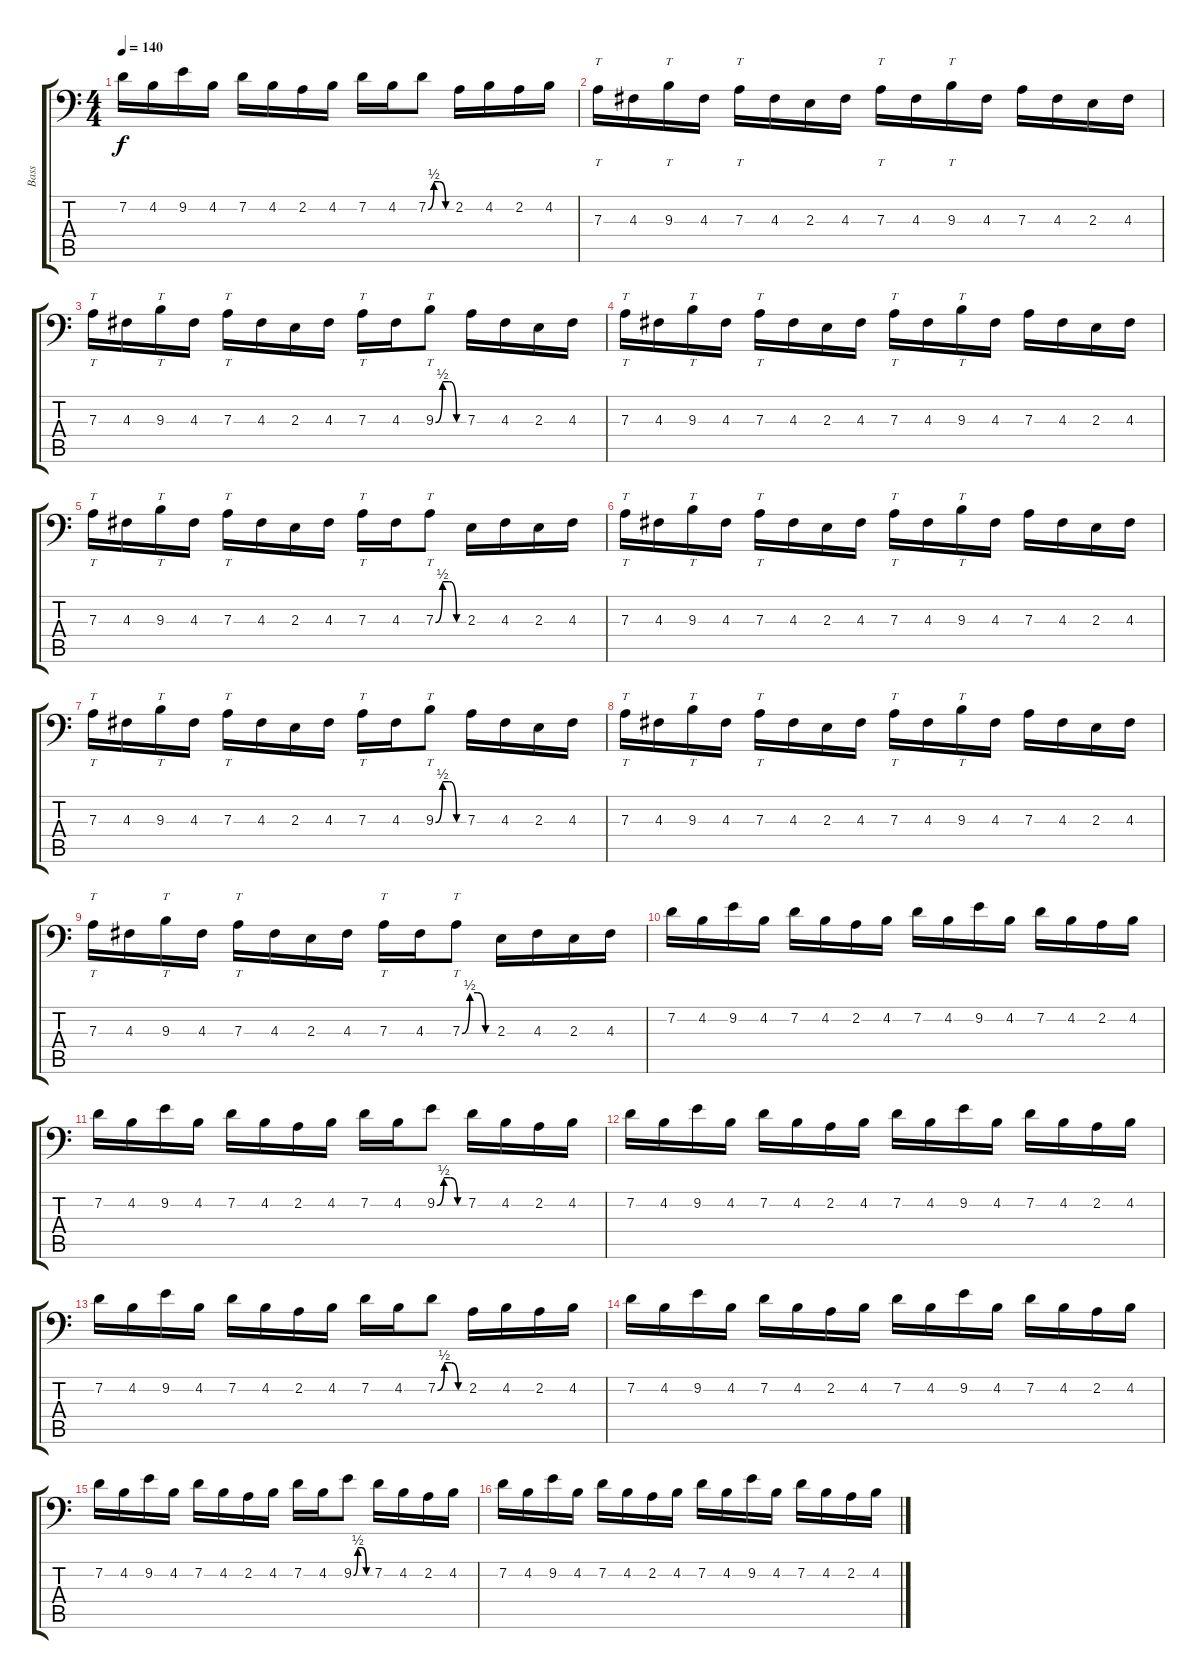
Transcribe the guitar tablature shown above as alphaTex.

\track ("Bass" "Bass") {instrument electricbassfinger}
\staff {score tabs}
\tuning (C3 G2 D2 A1 E1 B0) {hide}
\ts (4 4)
\tempo 140
\clef f4
\ks c
7.2.16{dy f} 4.2.16 9.2.16 4.2.16 7.2.16 4.2.16 2.2.16 4.2.16 7.2.16 4.2.16 7.2{be (custom 0 0 15 2 30 2 45 0 60 0)}.8 2.2.16 4.2.16 2.2.16 4.2.16 |
7.3.16{tt} 4.3.16 9.3.16{tt} 4.3.16 7.3.16{tt} 4.3.16 2.3.16 4.3.16 7.3.16{tt} 4.3.16 9.3.16{tt} 4.3.16 7.3.16 4.3.16 2.3.16 4.3.16 |
7.3.16{tt} 4.3.16 9.3.16{tt} 4.3.16 7.3.16{tt} 4.3.16 2.3.16 4.3.16 7.3.16{tt} 4.3.16 9.3{be (custom 0 0 15 2 30 2 45 0 60 0)}.8{tt} 7.3.16 4.3.16 2.3.16 4.3.16 |
7.3.16{tt} 4.3.16 9.3.16{tt} 4.3.16 7.3.16{tt} 4.3.16 2.3.16 4.3.16 7.3.16{tt} 4.3.16 9.3.16{tt} 4.3.16 7.3.16 4.3.16 2.3.16 4.3.16 |
7.3.16{tt} 4.3.16 9.3.16{tt} 4.3.16 7.3.16{tt} 4.3.16 2.3.16 4.3.16 7.3.16{tt} 4.3.16 7.3{be (custom 0 0 15 2 30 2 45 0 60 0)}.8{tt} 2.3.16 4.3.16 2.3.16 4.3.16 |
7.3.16{tt} 4.3.16 9.3.16{tt} 4.3.16 7.3.16{tt} 4.3.16 2.3.16 4.3.16 7.3.16{tt} 4.3.16 9.3.16{tt} 4.3.16 7.3.16 4.3.16 2.3.16 4.3.16 |
7.3.16{tt} 4.3.16 9.3.16{tt} 4.3.16 7.3.16{tt} 4.3.16 2.3.16 4.3.16 7.3.16{tt} 4.3.16 9.3{be (custom 0 0 15 2 30 2 45 0 60 0)}.8{tt} 7.3.16 4.3.16 2.3.16 4.3.16 |
7.3.16{tt} 4.3.16 9.3.16{tt} 4.3.16 7.3.16{tt} 4.3.16 2.3.16 4.3.16 7.3.16{tt} 4.3.16 9.3.16{tt} 4.3.16 7.3.16 4.3.16 2.3.16 4.3.16 |
7.3.16{tt} 4.3.16 9.3.16{tt} 4.3.16 7.3.16{tt} 4.3.16 2.3.16 4.3.16 7.3.16{tt} 4.3.16 7.3{be (custom 0 0 15 2 30 2 45 0 60 0)}.8{tt} 2.3.16 4.3.16 2.3.16 4.3.16 |
7.2.16 4.2.16 9.2.16 4.2.16 7.2.16 4.2.16 2.2.16 4.2.16 7.2.16 4.2.16 9.2.16 4.2.16 7.2.16 4.2.16 2.2.16 4.2.16 |
7.2.16 4.2.16 9.2.16 4.2.16 7.2.16 4.2.16 2.2.16 4.2.16 7.2.16 4.2.16 9.2{be (custom 0 0 15 2 30 2 45 0 60 0)}.8 7.2.16 4.2.16 2.2.16 4.2.16 |
7.2.16 4.2.16 9.2.16 4.2.16 7.2.16 4.2.16 2.2.16 4.2.16 7.2.16 4.2.16 9.2.16 4.2.16 7.2.16 4.2.16 2.2.16 4.2.16 |
7.2.16 4.2.16 9.2.16 4.2.16 7.2.16 4.2.16 2.2.16 4.2.16 7.2.16 4.2.16 7.2{be (custom 0 0 15 2 30 2 45 0 60 0)}.8 2.2.16 4.2.16 2.2.16 4.2.16 |
7.2.16 4.2.16 9.2.16 4.2.16 7.2.16 4.2.16 2.2.16 4.2.16 7.2.16 4.2.16 9.2.16 4.2.16 7.2.16 4.2.16 2.2.16 4.2.16 |
7.2.16 4.2.16 9.2.16 4.2.16 7.2.16 4.2.16 2.2.16 4.2.16 7.2.16 4.2.16 9.2{be (custom 0 0 15 2 30 2 45 0 60 0)}.8 7.2.16 4.2.16 2.2.16 4.2.16 |
7.2.16 4.2.16 9.2.16 4.2.16 7.2.16 4.2.16 2.2.16 4.2.16 7.2.16 4.2.16 9.2.16 4.2.16 7.2.16 4.2.16 2.2.16 4.2.16
